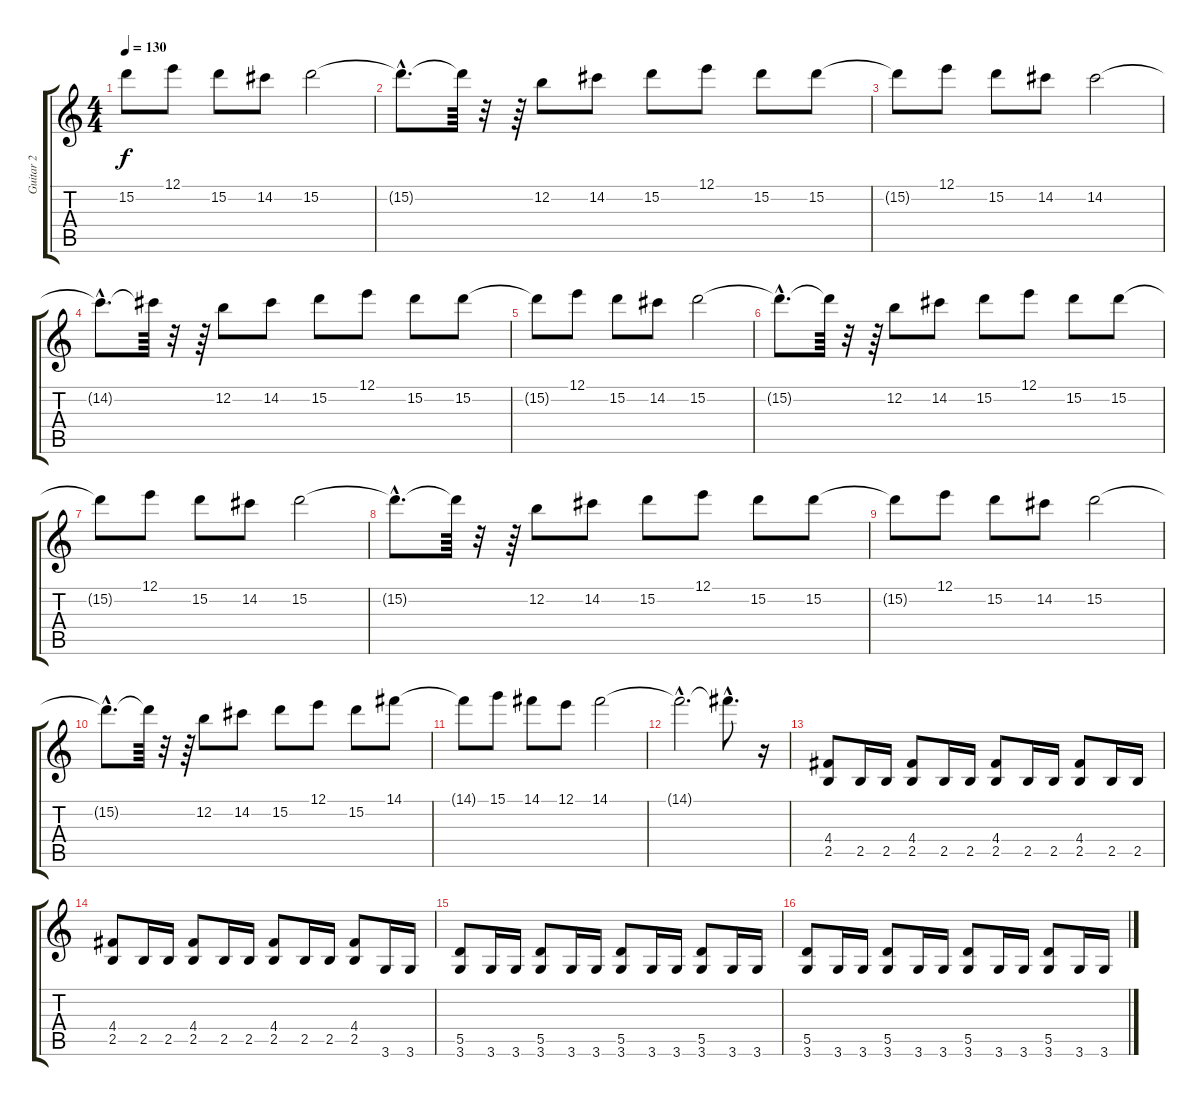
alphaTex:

\track ("Guitar 2" "Guitar 2") {instrument overdrivenguitar}
\staff {score tabs}
\tuning (E4 B3 G3 D3 A2 E2) {hide}
\ts (4 4)
\tempo 130
\clef g2
\ks c
15.2{t}.8{dy f} 12.1.8 15.2.8 14.2.8 15.2.2 |
15.2{hac t}.8{d} 15.2{t}.64 r.32 r.64 12.2.8 14.2.8 15.2.8 12.1.8 15.2.8 15.2.8 |
15.2{t}.8 12.1.8 15.2.8 14.2.8 14.2.2 |
14.2{hac t}.8{d} 14.2{t}.64 r.32 r.64 12.2.8 14.2.8 15.2.8 12.1.8 15.2.8 15.2.8 |
15.2{t}.8 12.1.8 15.2.8 14.2.8 15.2.2 |
15.2{hac t}.8{d} 15.2{t}.64 r.32 r.64 12.2.8 14.2.8 15.2.8 12.1.8 15.2.8 15.2.8 |
15.2{t}.8 12.1.8 15.2.8 14.2.8 15.2.2 |
15.2{hac t}.8{d} 15.2{t}.64 r.32 r.64 12.2.8 14.2.8 15.2.8 12.1.8 15.2.8 15.2.8 |
15.2{t}.8 12.1.8 15.2.8 14.2.8 15.2.2 |
15.2{hac t}.8{d} 15.2{t}.64 r.32 r.64 12.2.8 14.2.8 15.2.8 12.1.8 15.2.8 14.1.8 |
14.1{t}.8 15.1.8 14.1.8 12.1.8 14.1.2 |
14.1{hac t}.2{d} 14.1{hac t}.8{d} r.16 |
(4.4 2.5).8 2.5.16 2.5.16 (4.4 2.5).8 2.5.16 2.5.16 (4.4 2.5).8 2.5.16 2.5.16 (4.4 2.5).8 2.5.16 2.5.16 |
(4.4 2.5).8 2.5.16 2.5.16 (4.4 2.5).8 2.5.16 2.5.16 (4.4 2.5).8 2.5.16 2.5.16 (4.4 2.5).8 3.6.16 3.6.16 |
(5.5 3.6).8 3.6.16 3.6.16 (5.5 3.6).8 3.6.16 3.6.16 (5.5 3.6).8 3.6.16 3.6.16 (5.5 3.6).8 3.6.16 3.6.16 |
(5.5 3.6).8 3.6.16 3.6.16 (5.5 3.6).8 3.6.16 3.6.16 (5.5 3.6).8 3.6.16 3.6.16 (5.5 3.6).8 3.6.16 3.6.16
